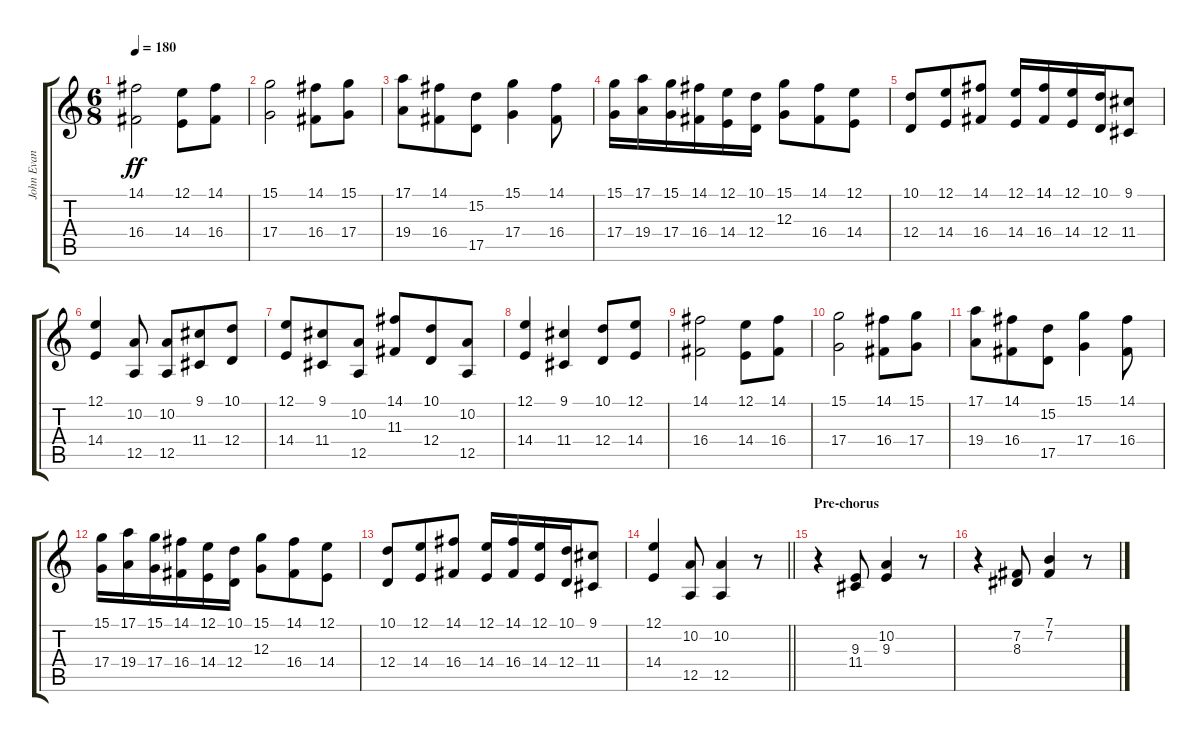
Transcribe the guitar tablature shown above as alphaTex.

\track ("John Evan - Keys" "John Evan ") {instrument drawbarorgan}
\staff {score tabs}
\tuning (E4 B3 G3 D3 A2 E2) {hide}
\ts (6 8)
\tempo 180
\clef g2
\ks c
(14.1 16.4).2{dy ff} (12.1 14.4).8 (14.1 16.4).8 |
(15.1 17.4).2 (14.1 16.4).8 (15.1 17.4).8 |
(17.1 19.4).8 (14.1 16.4).8 (15.2 17.5).8 (15.1 17.4).4 (14.1 16.4).8 |
(15.1 17.4).16 (17.1 19.4).16 (15.1 17.4).16 (14.1 16.4).16 (12.1 14.4).16 (10.1 12.4).16 (15.1 12.3).8 (14.1 16.4).8 (12.1 14.4).8 |
(10.1 12.4).8 (12.1 14.4).8 (14.1 16.4).8 (12.1 14.4).16 (14.1 16.4).16 (12.1 14.4).16 (10.1 12.4).16 (9.1 11.4).8 |
(12.1 14.4).4 (10.2 12.5).8 (10.2 12.5).8 (9.1 11.4).8 (10.1 12.4).8 |
(12.1 14.4).8 (9.1 11.4).8 (10.2 12.5).8 (14.1 11.3).8 (10.1 12.4).8 (10.2 12.5).8 |
(12.1 14.4).4 (9.1 11.4).4 (10.1 12.4).8 (12.1 14.4).8 |
(14.1 16.4).2 (12.1 14.4).8 (14.1 16.4).8 |
(15.1 17.4).2 (14.1 16.4).8 (15.1 17.4).8 |
(17.1 19.4).8 (14.1 16.4).8 (15.2 17.5).8 (15.1 17.4).4 (14.1 16.4).8 |
(15.1 17.4).16 (17.1 19.4).16 (15.1 17.4).16 (14.1 16.4).16 (12.1 14.4).16 (10.1 12.4).16 (15.1 12.3).8 (14.1 16.4).8 (12.1 14.4).8 |
(10.1 12.4).8 (12.1 14.4).8 (14.1 16.4).8 (12.1 14.4).16 (14.1 16.4).16 (12.1 14.4).16 (10.1 12.4).16 (9.1 11.4).8 |
\barLineRight lightlight
(12.1 14.4).4 (10.2 12.5).8 (10.2 12.5).4 r.8 |
\section ("" "Pre-chorus")
r.4 (9.3 11.4).8{instrument drawbarorgan} (10.2 9.3).4 r.8 |
r.4 (7.2 8.3).8 (7.1 7.2).4 r.8
